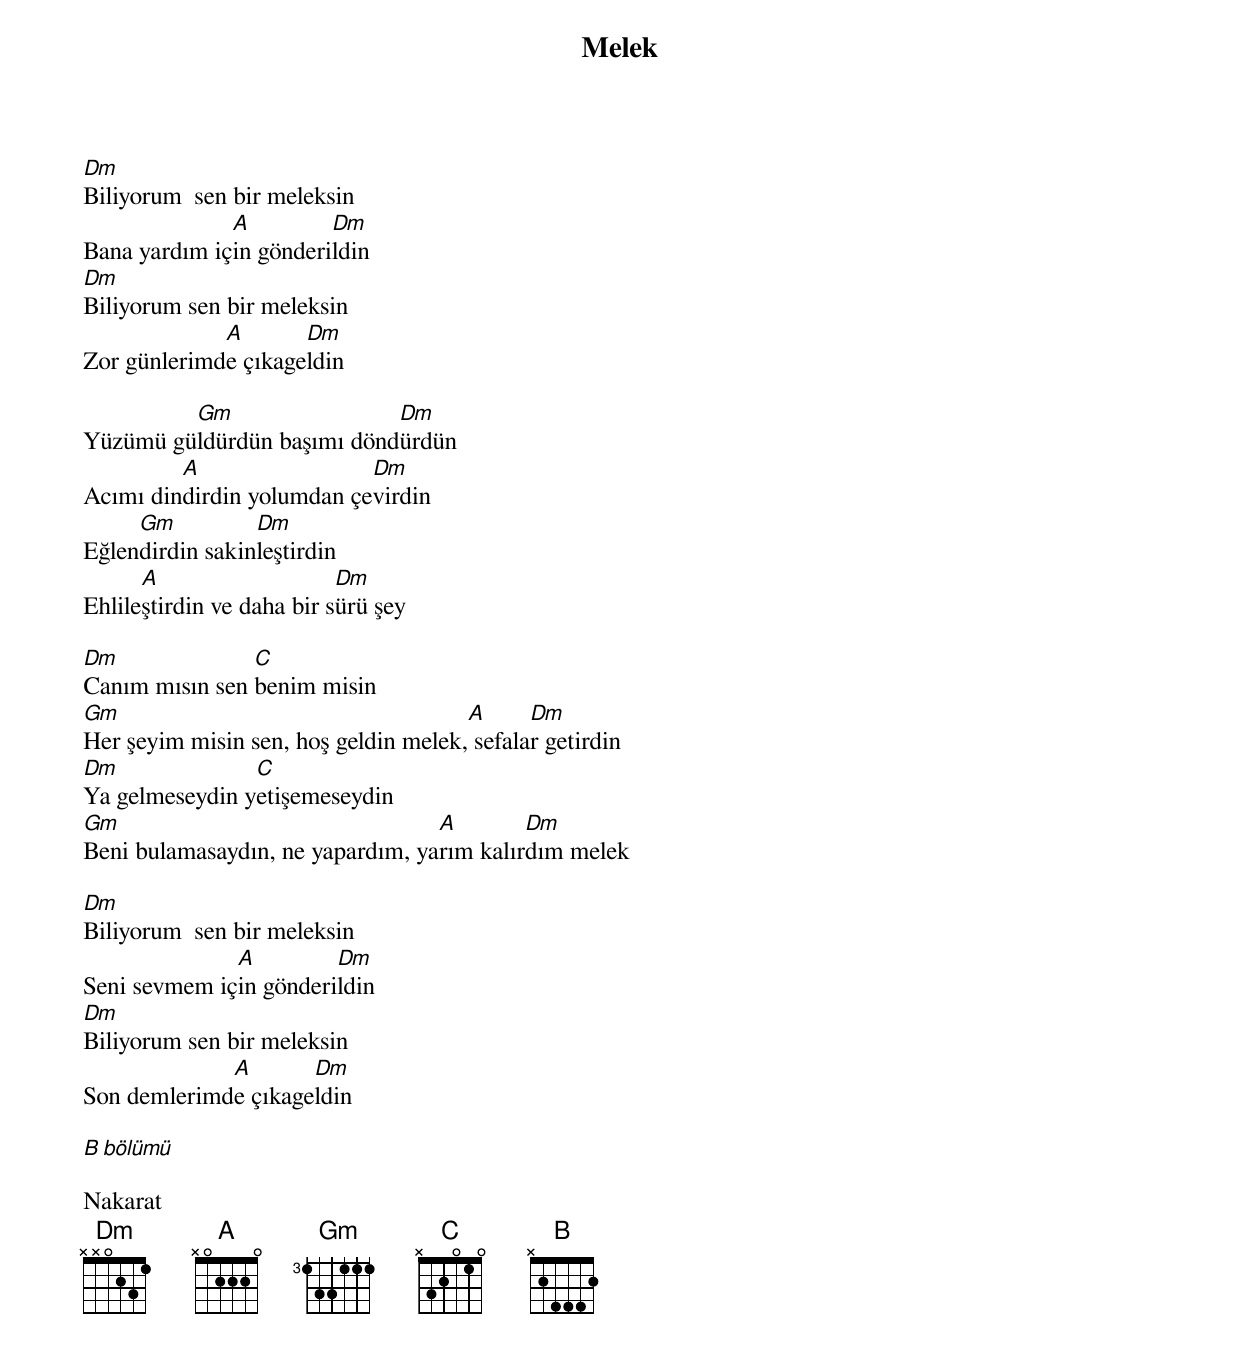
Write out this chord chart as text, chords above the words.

{title: Melek}
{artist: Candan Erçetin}

Dm
Biliyorum  sen bir meleksin
              A         Dm
Bana yardım için gönderildin
Dm
Biliyorum sen bir meleksin
             A       Dm
Zor günlerimde çıkageldin

         Gm                 Dm
Yüzümü güldürdün başımı döndürdün
         A                 Dm
Acımı dindirdin yolumdan çevirdin
     Gm          Dm
Eğlendirdin sakinleştirdin
      A                    Dm
Ehlileştirdin ve daha bir sürü şey

Dm              C
Canım mısın sen benim misin
Gm                                    A      Dm
Her şeyim misin sen, hoş geldin melek, sefalar getirdin
Dm              C
Ya gelmeseydin yetişemeseydin
Gm                                A        Dm
Beni bulamasaydın, ne yapardım, yarım kalırdım melek

Dm
Biliyorum  sen bir meleksin
              A         Dm
Seni sevmem için gönderildin
Dm
Biliyorum sen bir meleksin
             A       Dm
Son demlerimde çıkageldin

B bölümü

Nakarat
